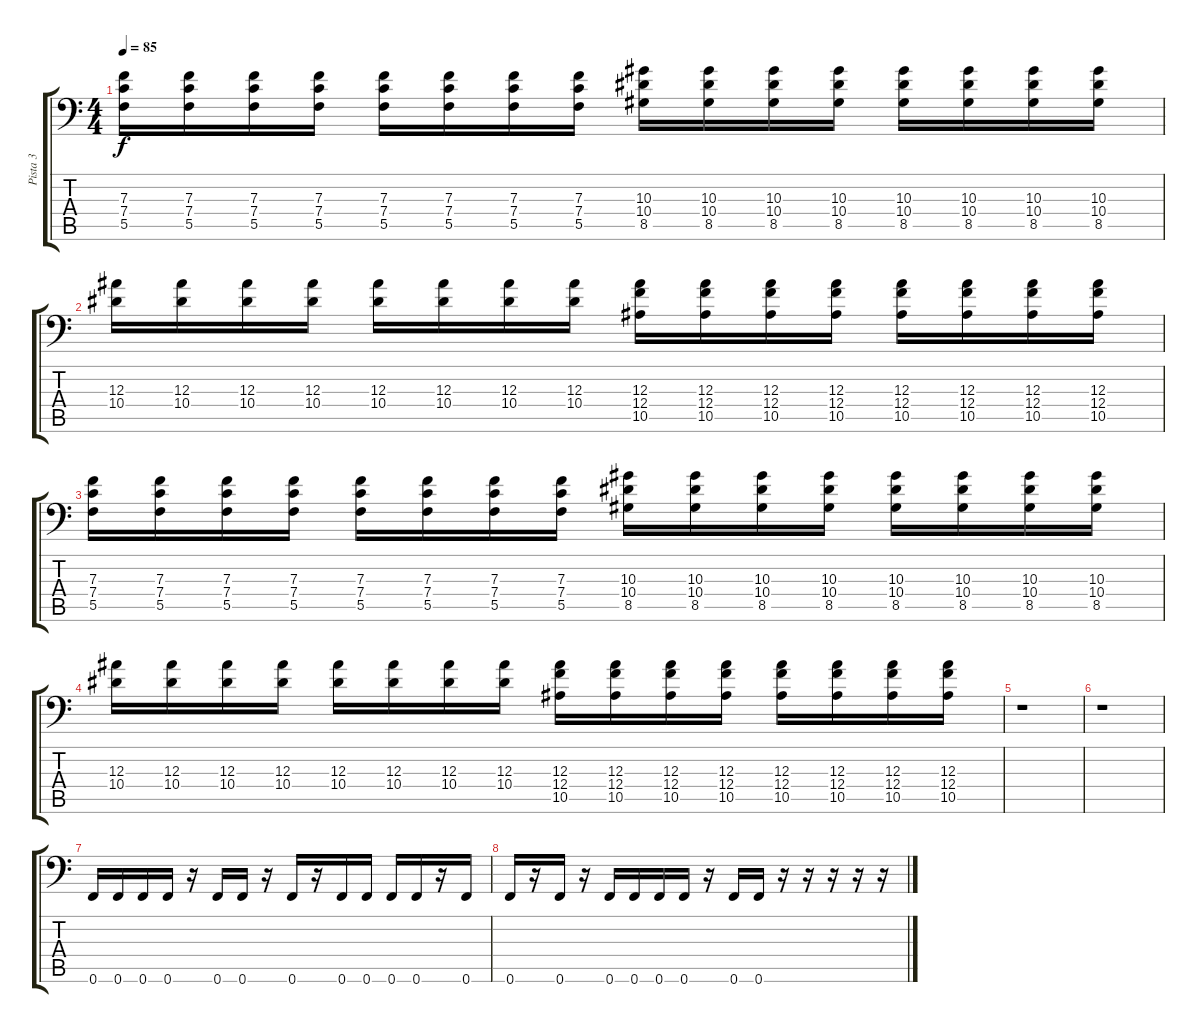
\track ("Pista 3" "Pista 3") {instrument distortionguitar}
\staff {score tabs}
\tuning (G3 D3 Bb2 F2 C2 F1) {hide}
\ts (4 4)
\tempo 85
\clef f4
\ks c
(7.3 7.4 5.5).16{dy f} (7.3 7.4 5.5).16 (7.3 7.4 5.5).16 (7.3 7.4 5.5).16 (7.3 7.4 5.5).16 (7.3 7.4 5.5).16 (7.3 7.4 5.5).16 (7.3 7.4 5.5).16 (10.3 10.4 8.5).16 (10.3 10.4 8.5).16 (10.3 10.4 8.5).16 (10.3 10.4 8.5).16 (10.3 10.4 8.5).16 (10.3 10.4 8.5).16 (10.3 10.4 8.5).16 (10.3 10.4 8.5).16 |
(12.3 10.4).16 (12.3 10.4).16 (12.3 10.4).16 (12.3 10.4).16 (12.3 10.4).16 (12.3 10.4).16 (12.3 10.4).16 (12.3 10.4).16 (12.3 12.4 10.5).16 (12.3 12.4 10.5).16 (12.3 12.4 10.5).16 (12.3 12.4 10.5).16 (12.3 12.4 10.5).16 (12.3 12.4 10.5).16 (12.3 12.4 10.5).16 (12.3 12.4 10.5).16 |
(7.3 7.4 5.5).16 (7.3 7.4 5.5).16 (7.3 7.4 5.5).16 (7.3 7.4 5.5).16 (7.3 7.4 5.5).16 (7.3 7.4 5.5).16 (7.3 7.4 5.5).16 (7.3 7.4 5.5).16 (10.3 10.4 8.5).16 (10.3 10.4 8.5).16 (10.3 10.4 8.5).16 (10.3 10.4 8.5).16 (10.3 10.4 8.5).16 (10.3 10.4 8.5).16 (10.3 10.4 8.5).16 (10.3 10.4 8.5).16 |
(12.3 10.4).16 (12.3 10.4).16 (12.3 10.4).16 (12.3 10.4).16 (12.3 10.4).16 (12.3 10.4).16 (12.3 10.4).16 (12.3 10.4).16 (12.3 12.4 10.5).16 (12.3 12.4 10.5).16 (12.3 12.4 10.5).16 (12.3 12.4 10.5).16 (12.3 12.4 10.5).16 (12.3 12.4 10.5).16 (12.3 12.4 10.5).16 (12.3 12.4 10.5).16 |
r.1 |
r.1 |
0.6.16 0.6.16 0.6.16 0.6.16 r.16 0.6.16 0.6.16 r.16 0.6.16 r.16 0.6.16 0.6.16 0.6.16 0.6.16 r.16 0.6.16 |
0.6.16 r.16 0.6.16 r.16 0.6.16 0.6.16 0.6.16 0.6.16 r.16 0.6.16 0.6.16 r.16 r.16 r.16 r.16 r.16
